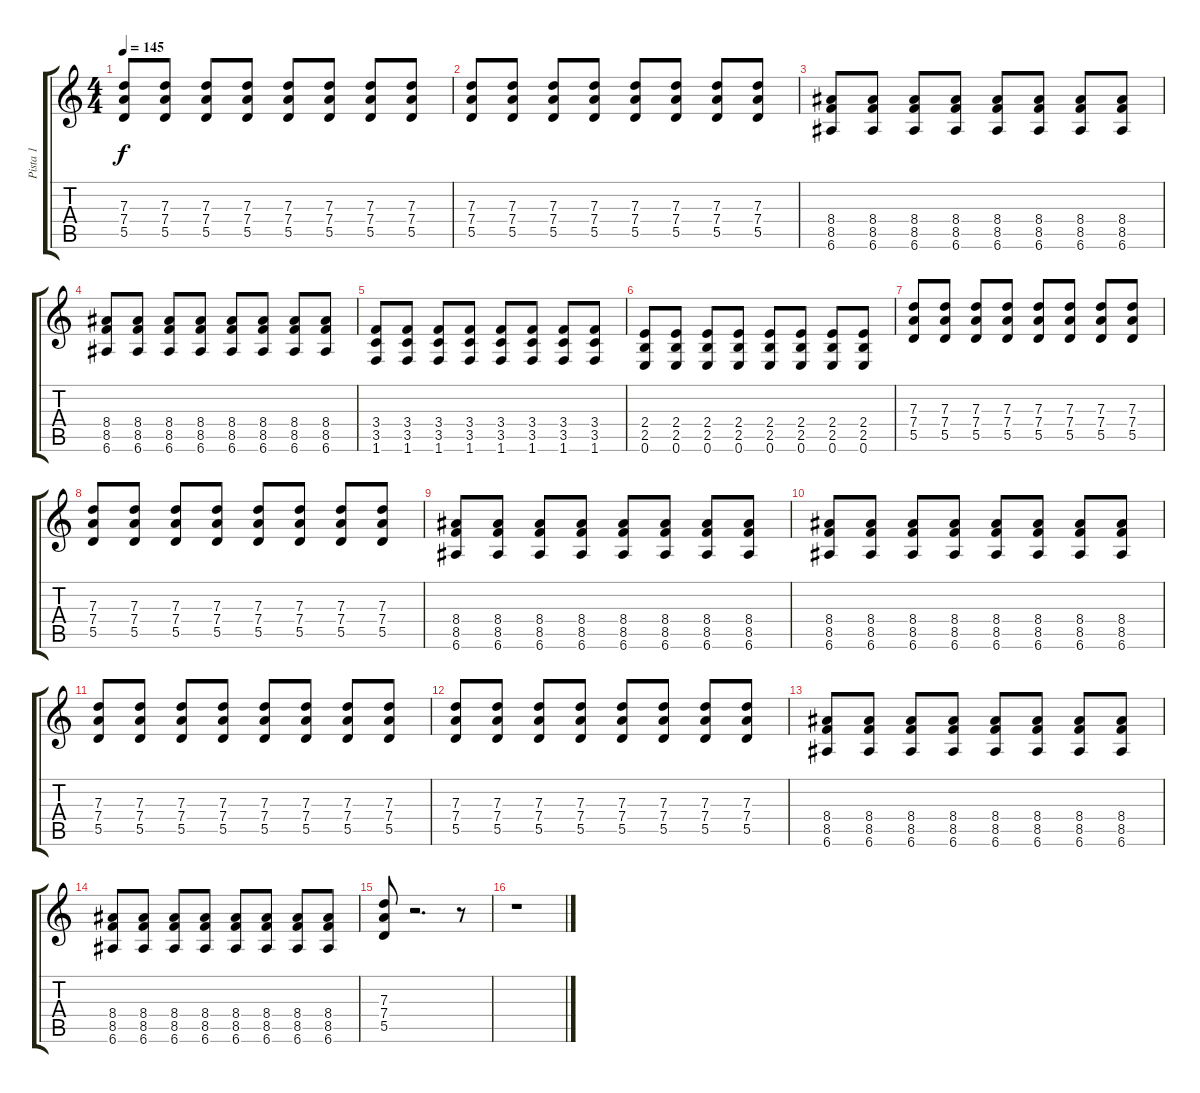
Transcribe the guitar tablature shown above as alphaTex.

\track ("Pista 1" "Pista 1") {instrument distortionguitar}
\staff {score tabs}
\tuning (E4 B3 G3 D3 A2 E2) {hide}
\ts (4 4)
\tempo 145
\clef g2
\ks c
(7.3 7.4 5.5).8{dy f} (7.3 7.4 5.5).8 (7.3 7.4 5.5).8 (7.3 7.4 5.5).8 (7.3 7.4 5.5).8 (7.3 7.4 5.5).8 (7.3 7.4 5.5).8 (7.3 7.4 5.5).8 |
(7.3 7.4 5.5).8 (7.3 7.4 5.5).8 (7.3 7.4 5.5).8 (7.3 7.4 5.5).8 (7.3 7.4 5.5).8 (7.3 7.4 5.5).8 (7.3 7.4 5.5).8 (7.3 7.4 5.5).8 |
(8.4 8.5 6.6).8 (8.4 8.5 6.6).8 (8.4 8.5 6.6).8 (8.4 8.5 6.6).8 (8.4 8.5 6.6).8 (8.4 8.5 6.6).8 (8.4 8.5 6.6).8 (8.4 8.5 6.6).8 |
(8.4 8.5 6.6).8 (8.4 8.5 6.6).8 (8.4 8.5 6.6).8 (8.4 8.5 6.6).8 (8.4 8.5 6.6).8 (8.4 8.5 6.6).8 (8.4 8.5 6.6).8 (8.4 8.5 6.6).8 |
(3.4 3.5 1.6).8 (3.4 3.5 1.6).8 (3.4 3.5 1.6).8 (3.4 3.5 1.6).8 (3.4 3.5 1.6).8 (3.4 3.5 1.6).8 (3.4 3.5 1.6).8 (3.4 3.5 1.6).8 |
(2.4 2.5 0.6).8 (2.4 2.5 0.6).8 (2.4 2.5 0.6).8 (2.4 2.5 0.6).8 (2.4 2.5 0.6).8 (2.4 2.5 0.6).8 (2.4 2.5 0.6).8 (2.4 2.5 0.6).8 |
(7.3 7.4 5.5).8 (7.3 7.4 5.5).8 (7.3 7.4 5.5).8 (7.3 7.4 5.5).8 (7.3 7.4 5.5).8 (7.3 7.4 5.5).8 (7.3 7.4 5.5).8 (7.3 7.4 5.5).8 |
(7.3 7.4 5.5).8 (7.3 7.4 5.5).8 (7.3 7.4 5.5).8 (7.3 7.4 5.5).8 (7.3 7.4 5.5).8 (7.3 7.4 5.5).8 (7.3 7.4 5.5).8 (7.3 7.4 5.5).8 |
(8.4 8.5 6.6).8 (8.4 8.5 6.6).8 (8.4 8.5 6.6).8 (8.4 8.5 6.6).8 (8.4 8.5 6.6).8 (8.4 8.5 6.6).8 (8.4 8.5 6.6).8 (8.4 8.5 6.6).8 |
(8.4 8.5 6.6).8 (8.4 8.5 6.6).8 (8.4 8.5 6.6).8 (8.4 8.5 6.6).8 (8.4 8.5 6.6).8 (8.4 8.5 6.6).8 (8.4 8.5 6.6).8 (8.4 8.5 6.6).8 |
(7.3 7.4 5.5).8 (7.3 7.4 5.5).8 (7.3 7.4 5.5).8 (7.3 7.4 5.5).8 (7.3 7.4 5.5).8 (7.3 7.4 5.5).8 (7.3 7.4 5.5).8 (7.3 7.4 5.5).8 |
(7.3 7.4 5.5).8 (7.3 7.4 5.5).8 (7.3 7.4 5.5).8 (7.3 7.4 5.5).8 (7.3 7.4 5.5).8 (7.3 7.4 5.5).8 (7.3 7.4 5.5).8 (7.3 7.4 5.5).8 |
(8.4 8.5 6.6).8 (8.4 8.5 6.6).8 (8.4 8.5 6.6).8 (8.4 8.5 6.6).8 (8.4 8.5 6.6).8 (8.4 8.5 6.6).8 (8.4 8.5 6.6).8 (8.4 8.5 6.6).8 |
(8.4 8.5 6.6).8 (8.4 8.5 6.6).8 (8.4 8.5 6.6).8 (8.4 8.5 6.6).8 (8.4 8.5 6.6).8 (8.4 8.5 6.6).8 (8.4 8.5 6.6).8 (8.4 8.5 6.6).8 |
(7.3 7.4 5.5).8 r.2{d} r.8 |
r.1
